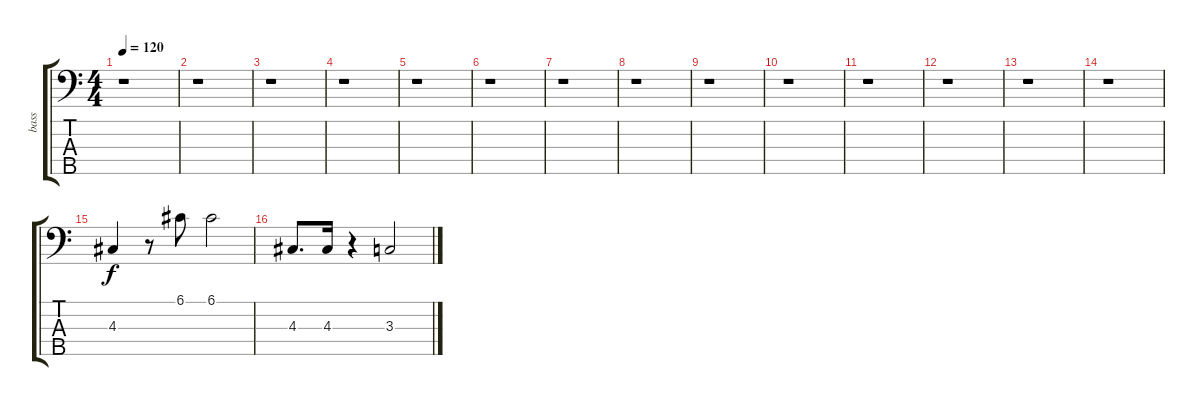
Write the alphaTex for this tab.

\track ("bass" "bass") {instrument fretlessbass}
\staff {score tabs}
\tuning (G2 D2 A1 E1 B0) {hide}
\ts (4 4)
\tempo 120
\clef f4
\ks c
r.1{dy f} |
r.1 |
r.1 |
r.1 |
r.1 |
r.1 |
r.1 |
r.1 |
r.1 |
r.1 |
r.1 |
r.1 |
r.1 |
r.1 |
4.3.4 r.8 6.1.8 6.1.2 |
4.3.8{d} 4.3.16 r.4 3.3.2
